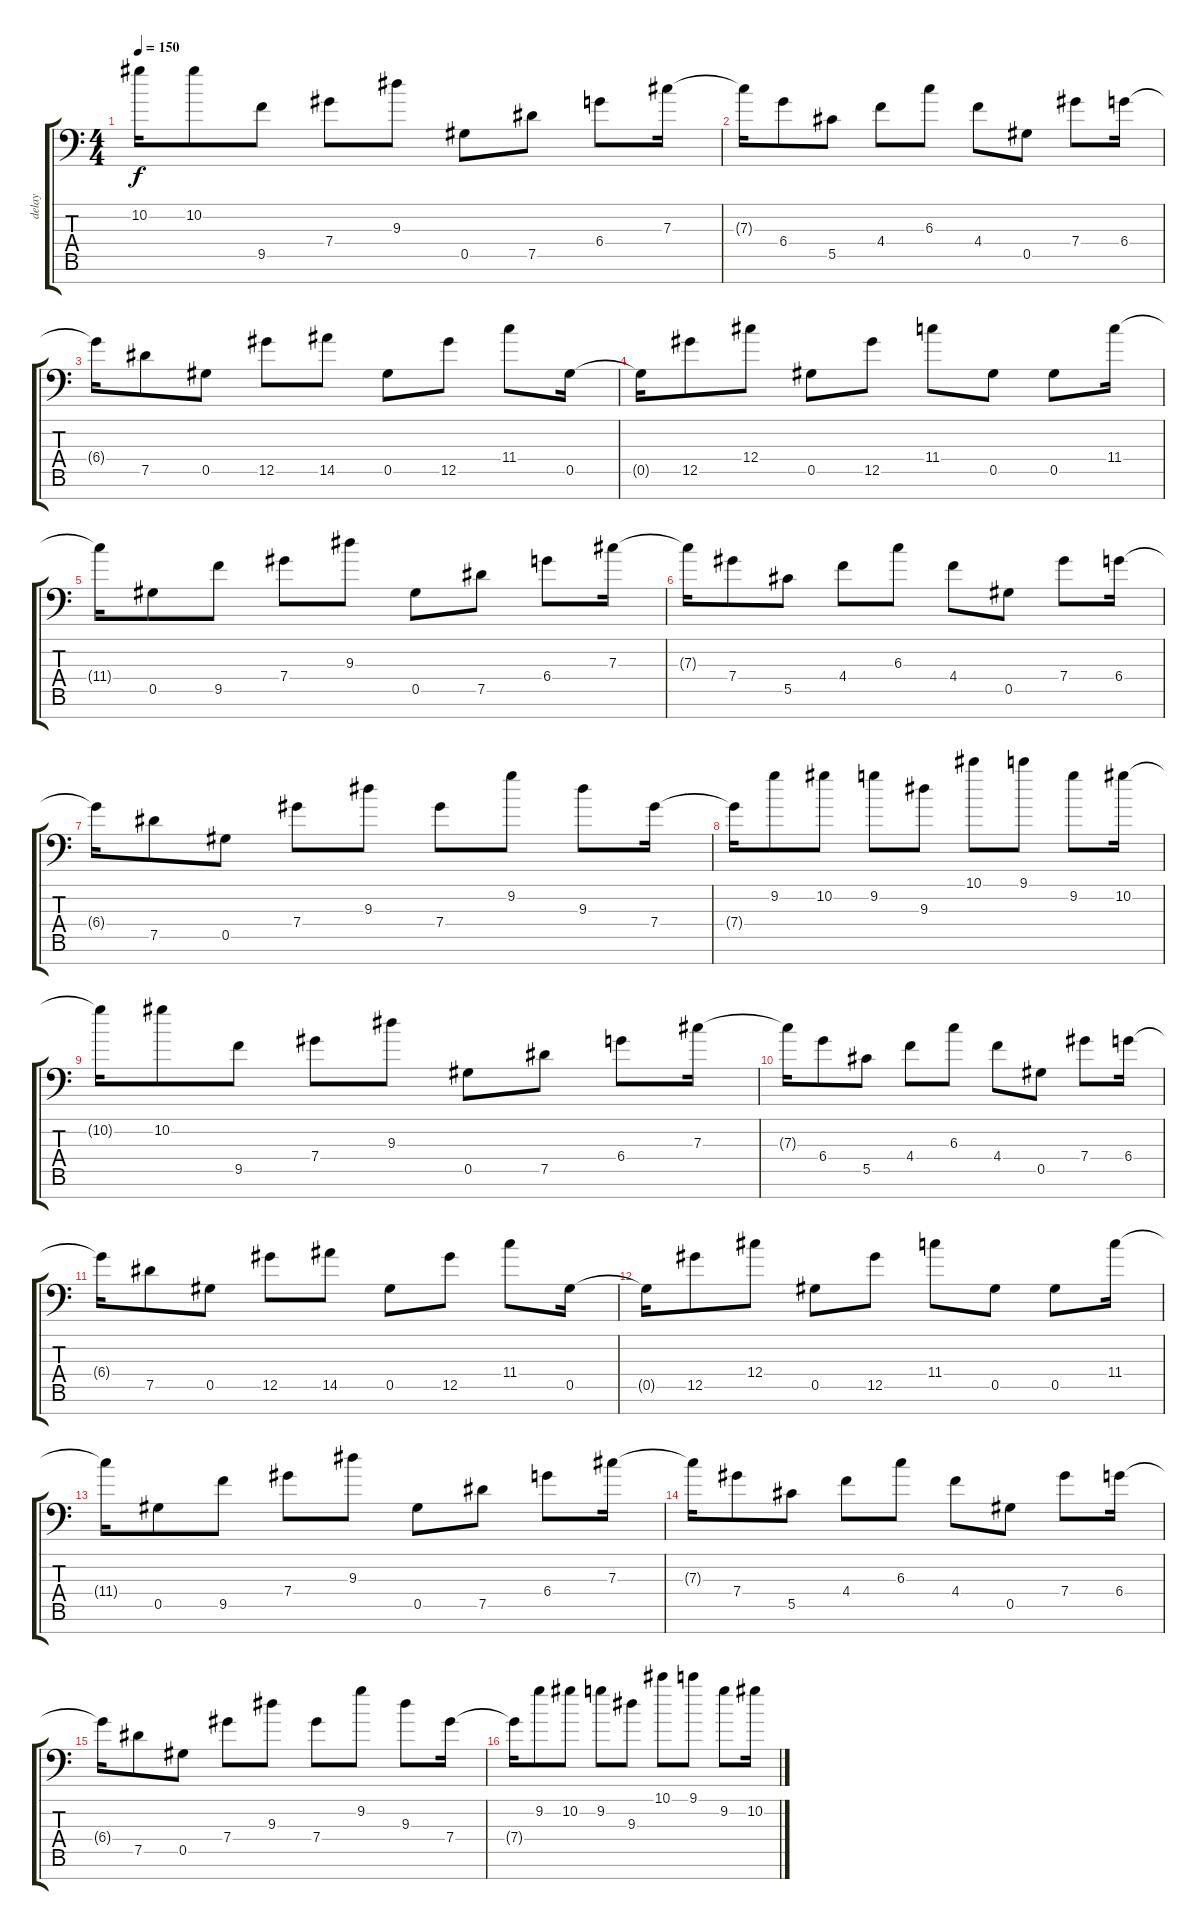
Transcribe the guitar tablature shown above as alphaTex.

\track ("delay" "delay") {instrument electricguitarclean}
\staff {score tabs}
\tuning (Eb4 Bb3 Gb3 Db3 Ab2 Eb2 Ab1) {hide}
\ts (4 4)
\tempo 150
\clef f4
\ks c
10.2{t}.16{dy f} 10.2.8 9.5.8 7.4.8 9.3.8 0.5.8 7.5.8 6.4.8 7.3.16 |
7.3{t}.16 6.4.8 5.5.8 4.4.8 6.3.8 4.4.8 0.5.8 7.4.8 6.4.16 |
6.4{t}.16 7.5.8 0.5.8 12.5.8 14.5.8 0.5.8 12.5.8 11.4.8 0.5.16 |
0.5{t}.16 12.5.8 12.4.8 0.5.8 12.5.8 11.4.8 0.5.8 0.5.8 11.4.16 |
11.4{t}.16 0.5.8 9.5.8 7.4.8 9.3.8 0.5.8 7.5.8 6.4.8 7.3.16 |
7.3{t}.16 7.4.8 5.5.8 4.4.8 6.3.8 4.4.8 0.5.8 7.4.8 6.4.16 |
6.4{t}.16 7.5.8 0.5.8 7.4.8 9.3.8 7.4.8 9.2.8 9.3.8 7.4.16 |
7.4{t}.16 9.2.8 10.2.8 9.2.8 9.3.8 10.1.8 9.1.8 9.2.8 10.2.16 |
10.2{t}.16 10.2.8 9.5.8 7.4.8 9.3.8 0.5.8 7.5.8 6.4.8 7.3.16 |
7.3{t}.16 6.4.8 5.5.8 4.4.8 6.3.8 4.4.8 0.5.8 7.4.8 6.4.16 |
6.4{t}.16 7.5.8 0.5.8 12.5.8 14.5.8 0.5.8 12.5.8 11.4.8 0.5.16 |
0.5{t}.16 12.5.8 12.4.8 0.5.8 12.5.8 11.4.8 0.5.8 0.5.8 11.4.16 |
11.4{t}.16 0.5.8 9.5.8 7.4.8 9.3.8 0.5.8 7.5.8 6.4.8 7.3.16 |
7.3{t}.16 7.4.8 5.5.8 4.4.8 6.3.8 4.4.8 0.5.8 7.4.8 6.4.16 |
6.4{t}.16 7.5.8 0.5.8 7.4.8 9.3.8 7.4.8 9.2.8 9.3.8 7.4.16 |
7.4{t}.16 9.2.8 10.2.8 9.2.8 9.3.8 10.1.8 9.1.8 9.2.8 10.2.16
